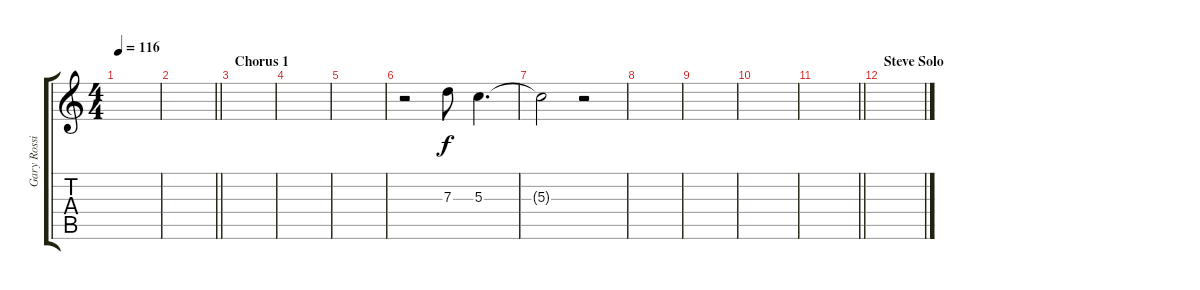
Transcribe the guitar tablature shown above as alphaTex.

\track ("Gary Rossington - Solos" "Gary Rossi") {instrument overdrivenguitar}
\staff {score tabs}
\tuning (E4 B3 G3 D3 A2 E2) {hide}
\ts (4 4)
\tempo 116
\clef g2
\ks c
|
\barLineRight lightlight
|
\section ("" "Chorus 1")
|
|
|
r.2 7.3.8 5.3.4{d} |
5.3{t}.2 r.2 |
|
|
|
\barLineRight lightlight
|
\section ("" "Steve Solo")
